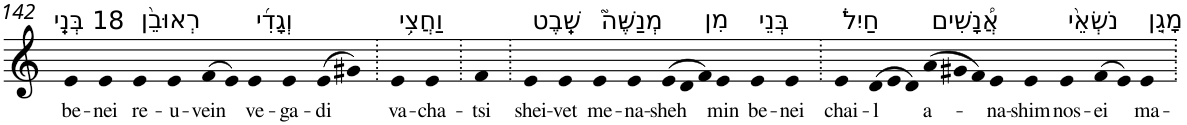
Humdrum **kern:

**kern	**text
*part1	*part1
*staff1	*staff1
*I"Piano	*
*I'Pno	*
!!LO:PB:g=z
*clefG2	*
*k[]	*
=142	=142
!LO:TX:a:t=18 בְּנֵֽי	!
!	!LO:LY:b
4e	be-
!	!LO:LY:b
4e	-nei
!LO:TX:a:t=רְאוּבֵ֨ן	!
!	!LO:LY:b
4e	re-
!	!LO:LY:b
4e	-u-
!	!LO:LY:b
(>8f	-vein
8e)	.
!LO:TX:a:t=וְגָדִ֜י	!
!	!LO:LY:b
4e	ve-
!	!LO:LY:b
4e	-ga-
!	!LO:LY:b
(>8e	-di
8g#X)	.
=143.	=143.
!LO:TX:a:t=וַחֲצִ֥י	!
!	!LO:LY:b
4e	va-
!	!LO:LY:b
4e	-cha-
=144.	=144.
!	!LO:LY:b
4f	-tsi
=145.	=145.
!LO:TX:a:t=שֵֽׁבֶט	!
!	!LO:LY:b
4e	shei-
!	!LO:LY:b
4e	-vet
!LO:TX:a:t=מְנַשֶּׁה֮	!
!	!LO:LY:b
4e	me-
!	!LO:LY:b
4e	-na-
*Xtuplet	*
!	!LO:LY:b
(>12e	-sheh
12d	.
12f)	.
!LO:TX:a:t=מִן	!
!	!LO:LY:b
4e	min
!LO:TX:a:t=בְּנֵי	!
!	!LO:LY:b
4e	be-
!	!LO:LY:b
4e	-nei
=146.	=146.
!LO:TX:a:t=חַיִל֒	!
!	!LO:LY:b
4e	chai-
!	!LO:LY:b
(>12d	-l
12e	.
12d)	.
!LO:TX:a:t=אֲ֠נָשִׁים	!
!	!LO:LY:b
(>12a	a-
12g#X	.
12f)	.
!	!LO:LY:b
4e	-na-
!	!LO:LY:b
4e	-shim
!LO:TX:a:t=נֹשְׂאֵ֨י	!
!	!LO:LY:b
4e	nos-
!	!LO:LY:b
(>8f	-ei
8e)	.
!LO:TX:a:t=מָגֵ֤ן	!
!	!LO:LY:b
4e	ma-
=.	=.
*-	*-
